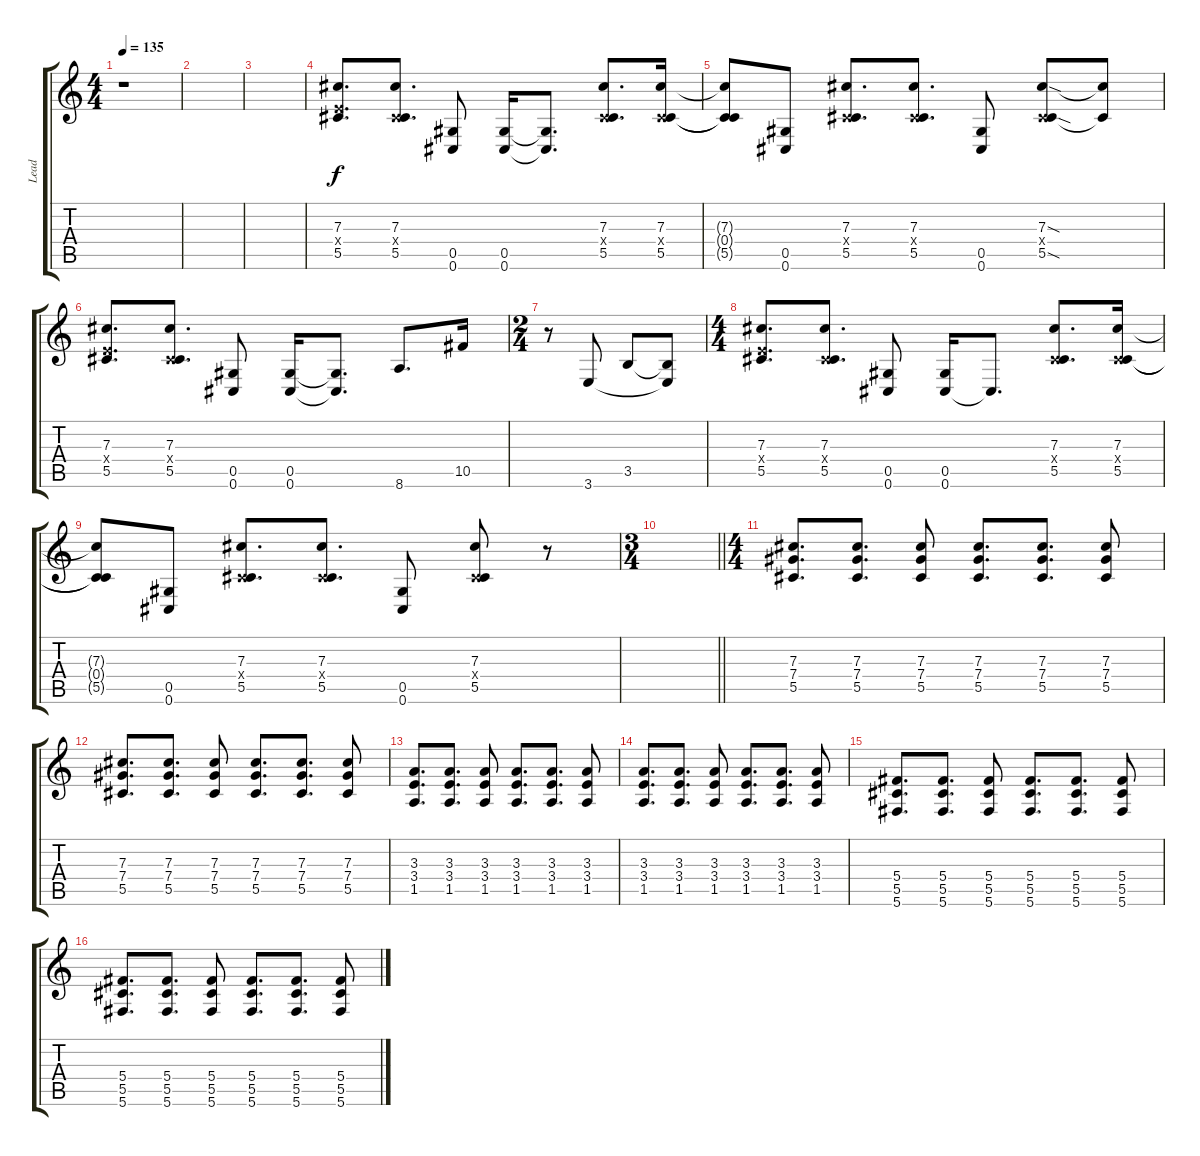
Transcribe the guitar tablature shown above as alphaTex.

\track ("Lead" "Lead") {instrument distortionguitar}
\staff {score tabs}
\tuning (Eb4 Bb3 Gb3 Db3 Ab2 Db2) {hide}
\ts (4 4)
\tempo 135
\clef g2
\ks c
r.1{dy f} |
|
|
(7.3 3.4{x} 5.5).8{d} (7.3 0.4{x} 5.5).8{d} (0.5 0.6).8 (0.5 0.6).16 (0.5{t} 0.6{t}).8{d} (7.3 0.4{x} 5.5).8{d} (7.3 0.4{x} 5.5).16 |
(7.3{t} 0.4{t} 5.5{t}).8 (0.5 0.6).8 (7.3 0.4{x} 5.5).8{d} (7.3 0.4{x} 5.5).8{d} (0.5 0.6).8 (7.3{sod} 0.4{x} 5.5{sod}).8 (7.3{t} 5.5{t}).8 |
(7.3 3.4{x} 5.5).8{d} (7.3 0.4{x} 5.5).8{d} (0.5 0.6).8 (0.5 0.6).16 (0.5{t} 0.6{t}).8{d} 8.6.8{d} 10.5.16 |
\ts (2 4)
r.8 3.6.8 3.5.8 (3.5{t} 3.6{t}).8 |
\ts (4 4)
(7.3 3.4{x} 5.5).8{d} (7.3 0.4{x} 5.5).8{d} (0.5 0.6).8 (0.5 0.6).16 0.6{t}.8{d} (7.3 0.4{x} 5.5).8{d} (7.3 0.4{x} 5.5).16 |
(7.3{t} 0.4{t} 5.5{t}).8 (0.5 0.6).8 (7.3 0.4{x} 5.5).8{d} (7.3 0.4{x} 5.5).8{d} (0.5 0.6).8 (7.3 0.4{x} 5.5).8 r.8 |
\ts (3 4)
\barLineRight lightlight
|
\ts (4 4)
(7.3 7.4 5.5).8{d} (7.3 7.4 5.5).8{d} (7.3 7.4 5.5).8 (7.3 7.4 5.5).8{d} (7.3 7.4 5.5).8{d} (7.3 7.4 5.5).8 |
(7.3 7.4 5.5).8{d} (7.3 7.4 5.5).8{d} (7.3 7.4 5.5).8 (7.3 7.4 5.5).8{d} (7.3 7.4 5.5).8{d} (7.3 7.4 5.5).8 |
(3.3 3.4 1.5).8{d} (3.3 3.4 1.5).8{d} (3.3 3.4 1.5).8 (3.3 3.4 1.5).8{d} (3.3 3.4 1.5).8{d} (3.3 3.4 1.5).8 |
(3.3 3.4 1.5).8{d} (3.3 3.4 1.5).8{d} (3.3 3.4 1.5).8 (3.3 3.4 1.5).8{d} (3.3 3.4 1.5).8{d} (3.3 3.4 1.5).8 |
(5.4 5.5 5.6).8{d} (5.4 5.5 5.6).8{d} (5.4 5.5 5.6).8 (5.4 5.5 5.6).8{d} (5.4 5.5 5.6).8{d} (5.4 5.5 5.6).8 |
(5.4 5.5 5.6).8{d} (5.4 5.5 5.6).8{d} (5.4 5.5 5.6).8 (5.4 5.5 5.6).8{d} (5.4 5.5 5.6).8{d} (5.4 5.5 5.6).8
